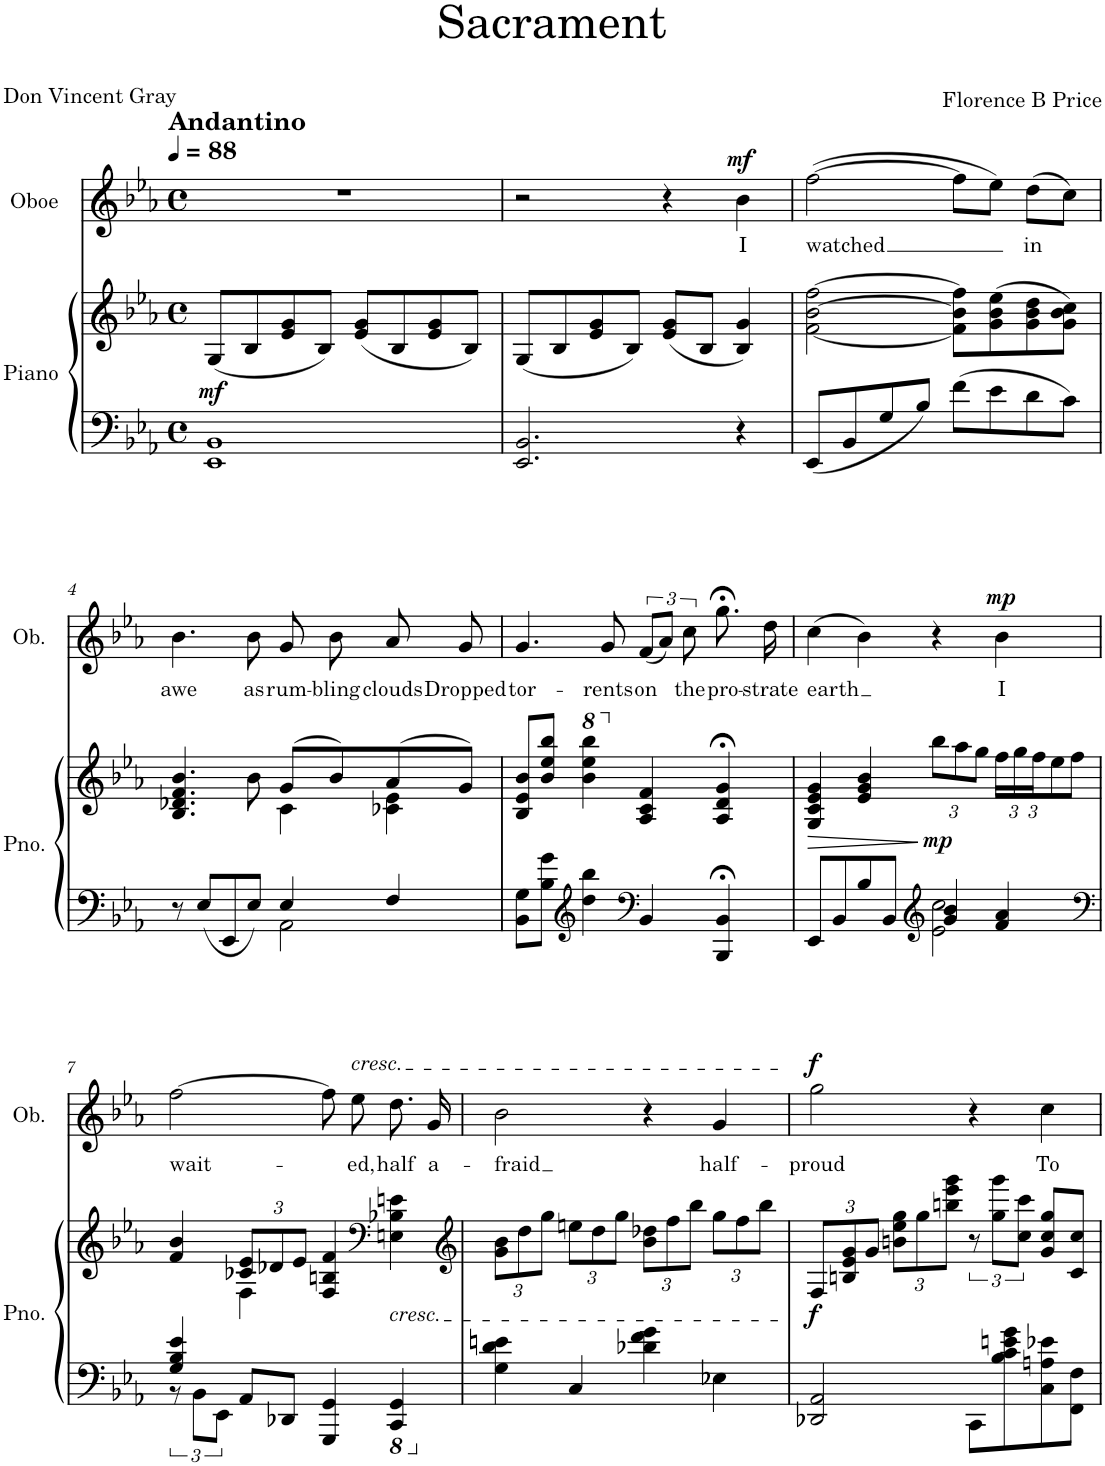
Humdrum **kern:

**kern	**kern	**dynam	**kern	**text	**dynam
*part2	*part2	*part2	*part1	*part1	*part1
*staff3	*staff2	*staff2/3	*staff1	*staff1	*staff1
*I"Piano	*	*	*I"Oboe	*	*
*I'Pno.	*	*	*I'Ob.	*	*
*clefF4	*clefG2	*	*clefG2	*	*
*k[b-e-a-]	*k[b-e-a-]	*	*k[b-e-a-]	*	*
*M4/4	*M4/4	*	*M4/4	*	*
*met(c)	*met(c)	*	*met(c)	*	*
*MM88	*MM88	*	*MM88	*	*
=1	=1	=1	=1	=1	=1
!	!	!	!LO:TX:a:B:t=Andantino	!	!
!	!	!LO:DY:b	!	!	!
1EE- 1BB-	(8G/L	mf	1r	.	.
.	8B-/	.	.	.	.
.	8e-/ 8g/	.	.	.	.
.	8B-/J)	.	.	.	.
.	(8e-/ 8g/L	.	.	.	.
.	8B-/	.	.	.	.
.	8e-/ 8g/	.	.	.	.
.	8B-/J)	.	.	.	.
=2	=2	=2	=2	=2	=2
2.EE-/ 2.BB-/	(8G/L	.	2r	.	.
.	8B-/	.	.	.	.
.	8e-/ 8g/	.	.	.	.
.	8B-/J)	.	.	.	.
.	(8e-/ 8g/L	.	4r	.	.
.	8B-/J	.	.	.	.
!	!	!	!	!LO:LY:b	!LO:DY:a
4r	4B-/ 4g/)	.	4b-\	I	mf
=3	=3	=3	=3	=3	=3
!	!	!	!	!LO:LY:b	!
8EE-/L	[2f\ [2b-\ [2ff\	.	([2ff\	watched	.
8BB-/	.	.	.	.	.
8G/	.	.	.	.	.
8B-/J	.	.	.	.	.
8f\L	8f\] 8b-\] 8ff\]L	.	8ff\L]	.	.
8e-\	(8g\ 8b-\ 8ee-\	.	8ee-\J)	.	.
!	!	!	!	!LO:LY:b	!
8d\	8g\ 8b-\ 8dd\	.	(8dd\L	in	.
8c\J	8g\ 8b-\ 8cc\J)	.	8cc\J)	.	.
!!LO:LB:g=z
=4	=4	=4	=4	=4	=4
*^	*^	*	*	*	*
!	!	!	!	!	!	!LO:LY:b	!
8r	2ryy	4.B-/ 4.d-X/ 4.f/ 4.b-/	2ryy	.	4.b-\	awe	.
8E-/L	.	.	.	.	.	.	.
8EE-/	.	.	.	.	.	.	.
!	!	!	!	!	!	!LO:LY:b	!
8E-/J	.	8b-\	.	.	8b-\	as	.
!	!	!	!	!	!	!LO:LY:b	!
4E-/	2AA-\	(8g/L	4c\	.	8g/	rum-	.
!	!	!	!	!	!	!LO:LY:b	!
.	.	8b-/)	.	.	8b-\	-bling	.
!	!	!	!	!	!	!LO:LY:b	!
4F/	.	(8a-/	4c-X\ 4e-\	.	8a-/	clouds	.
!	!	!	!	!	!	!LO:LY:b	!
.	.	8g/J)	.	.	8g/	Dropped	.
*v	*v	*	*	*	*	*	*
*	*v	*v	*	*	*	*
=5	=5	=5	=5	=5	=5
!	!	!	!	!LO:LY:b	!
8BB-\ 8G\L	8B-/ 8e-/ 8b-/L	.	4.g/	tor-	.
8B-\ 8g\J	8b-/ 8ee-/ 8bb-/J	.	.	.	.
*clefG2	*	*	*	*	*
*	*8va	*	*	*	*
4dd\ 4bb-\	4bb-\ 4eee-\ 4bbb-\	.	.	.	.
!	!	!	!	!LO:LY:b	!
.	.	.	8g/	-rents	.
*clefF4	*	*	*	*	*
*	*X8va	*	*	*	*
!	!	!	!	!LO:LY:b	!
4BB-/	4A-/ 4c/ 4f/	.	(12f/L	on	.
.	.	.	12a-/J)	.	.
!	!	!	!	!LO:LY:b	!
.	.	.	12cc\	the	.
!	!	!	!	!LO:LY:b	!
4BBB-/;< 4BB-/;<	4A-/;< 4d/;< 4g/;<	.	8.gg;<\	pro-	.
!	!	!	!	!LO:LY:b	!
.	.	.	16dd\	-strate	.
=6	=6	=6	=6	=6	=6
*^	*	*	*	*	*
!	!	!	!LO:HP:b	!	!LO:LY:b	!
8EE-/L	2ryy	4G/ 4c/ 4e-/ 4g/	>	(4cc\	earth	.
8BB-/	.	.	.	.	.	.
8B-/	.	4e-/ 4g/ 4b-/	.	4b-\)	.	.
8BB-/J	.	.	.	.	.	.
*clefG2	*	*	*	*	*	*
*	*	*Xbrackettup	*	*	*	*
!	!	!	!LO:DY:n=1:b	!	!	!
4g/ 4b-/	2e-\ 2cc\	12bb-\L	] mp	4r	.	.
.	.	12aa-\	.	.	.	.
.	.	12gg\J	.	.	.	.
!	!	!	!	!	!LO:LY:b	!LO:DY:a
4f/ 4a-/	.	36ff\LL	.	4b-\	I	mp
.	.	36gg\	.	.	.	.
.	.	36ff\J	.	.	.	.
.	.	12ee-\	.	.	.	.
.	.	12ff\J	.	.	.	.
!!LO:LB:g=z
=7	=7	=7	=7	=7	=7	=7
*clefF4	*	*	*	*	*	*
*	*	*^	*	*	*	*
!	!	!	!	!	!	!LO:LY:b	!
4G/ 4B-/ 4e-/	12r	4f/ 4b-/	4ryy	.	[2ff\	wait-	.
.	12BB-\L	.	.	.	.	.	.
.	12EE-\J	.	.	.	.	.	.
8AA-/L	2.ryy	12c-X/ 12e-/L	4F\	.	.	.	.
.	.	12d-X/	.	.	.	.	.
8DD-X/J	.	.	.	.	.	.	.
.	.	12e-/J	.	.	.	.	.
4GGG/ 4GG/	.	4F/ 4Bn/ 4f/	2ryy	.	8ff\]	.	.
!	!	!	!	!	!LO:TX:a:i:t=cresc.	!	!
!	!	!	!	!	!	!LO:LY:b	!
.	.	.	.	.	8ee-\	-ed,	.
*	*	*clefF4	*	*	*	*	*
*8ba	*	*	*	*	*	*	*
!	!	!LO:TX:b:i:t=cresc.	!	!	!	!	!
!	!	!	!	!	!	!LO:LY:b	!
4CCC/ 4GGG/	.	4En\ 4B-X\ 4en\	.	.	8.dd\	half	.
!	!	!	!	!	!	!LO:LY:b	!
.	.	.	.	.	16g/	a-	.
*v	*v	*	*	*	*	*	*
*	*v	*v	*	*	*	*
=8	=8	=8	=8	=8	=8
*	*clefG2	*	*	*	*
*X8ba	*	*	*	*	*
!	!	!	!	!LO:LY:b	!
4G\ 4d\ 4en\	12g\ 12b-\L	.	2b-\	-fraid	.
.	12dd\	.	.	.	.
.	12gg\J	.	.	.	.
4C/	12een\L	.	.	.	.
.	12dd\	.	.	.	.
.	12gg\J	.	.	.	.
4d-X\ 4f\ 4g\	12b-\ 12dd-X\L	.	4r	.	.
.	12ff\	.	.	.	.
.	12bb-\J	.	.	.	.
!	!	!	!	!LO:LY:b	!
4E-X\	12gg\L	.	4g/	half-	.
.	12ff\	.	.	.	.
.	12bb-\J	.	.	.	.
=9	=9	=9	=9	=9	=9
!	!	!LO:DY:b	!	!LO:LY:b	!LO:DY:a
2DD-X/ 2AA-/	12F/L	f	2gg\	-proud	f
.	12Bn/ 12e-/ 12g/	.	.	.	.
.	12g/J	.	.	.	.
.	12bn\ 12ee-\ 12gg\L	.	.	.	.
.	12gg\	.	.	.	.
.	12bbn\ 12eee-\ 12ggg\J	.	.	.	.
*	*brackettup	*	*	*	*
8CC\L	12r	.	4r	.	.
.	12gg\ 12ggg\L	.	.	.	.
8B-\ 8c\ 8en\ 8g\	.	.	.	.	.
.	12cc\ 12ccc\J	.	.	.	.
!	!	!	!	!LO:LY:b	!
8C\ 8An\ 8e-X\	8g/ 8cc/ 8gg/L	.	4cc\	To	.
8FF\ 8F\J	8c/ 8cc/J	.	.	.	.
=	=	=	=	=	=
*-	*-	*-	*-	*-	*-
